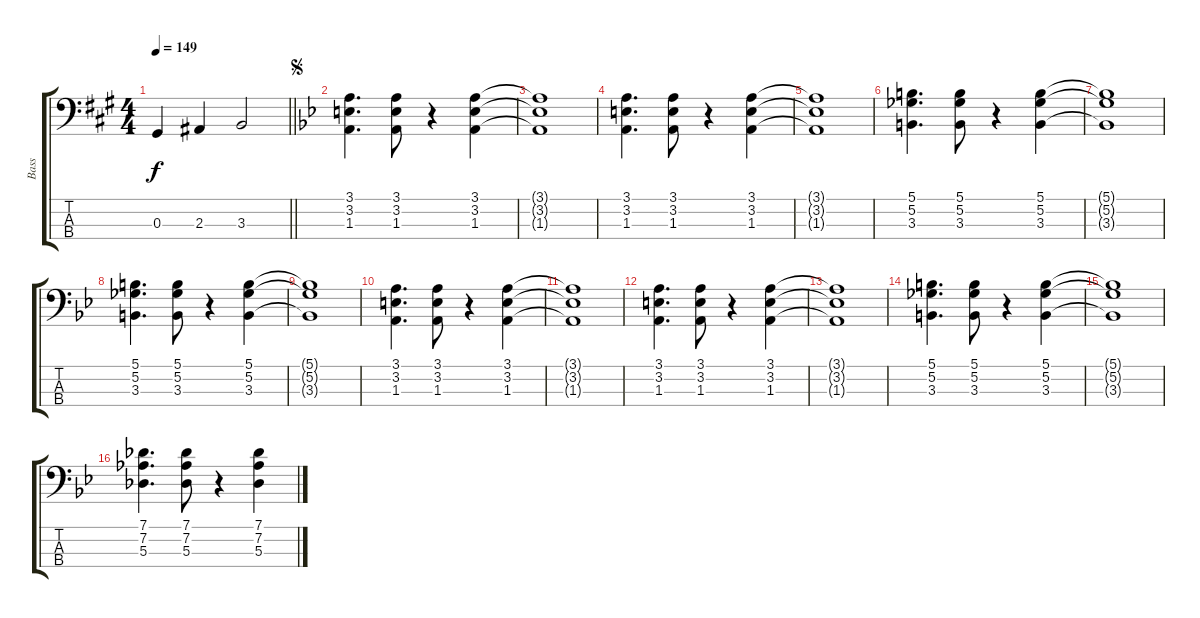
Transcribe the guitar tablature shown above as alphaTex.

\track ("Bass" "Bass") {instrument electricbasspick}
\staff {score tabs}
\tuning (Gb2 Db2 Ab1 Eb1) {hide}
\ts (4 4)
\tempo 149
\clef f4
\barLineRight lightlight
\ks a
0.3{t}.4{dy f} 2.3.4 3.3.2 |
\jump segno
\ks bb
(3.1 3.2 1.3).4{d} (3.1 3.2 1.3).8 r.4 (3.1 3.2 1.3).4 |
(3.1{t} 3.2{t} 1.3{t}).1 |
(3.1 3.2 1.3).4{d} (3.1 3.2 1.3).8 r.4 (3.1 3.2 1.3).4 |
(3.1{t} 3.2{t} 1.3{t}).1 |
(5.1 5.2 3.3).4{d} (5.1 5.2 3.3).8 r.4 (5.1 5.2 3.3).4 |
(5.1{t} 5.2{t} 3.3{t}).1 |
(5.1 5.2 3.3).4{d} (5.1 5.2 3.3).8 r.4 (5.1 5.2 3.3).4 |
(5.1{t} 5.2{t} 3.3{t}).1 |
(3.1 3.2 1.3).4{d} (3.1 3.2 1.3).8 r.4 (3.1 3.2 1.3).4 |
(3.1{t} 3.2{t} 1.3{t}).1 |
(3.1 3.2 1.3).4{d} (3.1 3.2 1.3).8 r.4 (3.1 3.2 1.3).4 |
(3.1{t} 3.2{t} 1.3{t}).1 |
(5.1 5.2 3.3).4{d} (5.1 5.2 3.3).8 r.4 (5.1 5.2 3.3).4 |
(5.1{t} 5.2{t} 3.3{t}).1 |
(7.1 7.2 5.3).4{d} (7.1 7.2 5.3).8 r.4 (7.1 7.2 5.3).4
